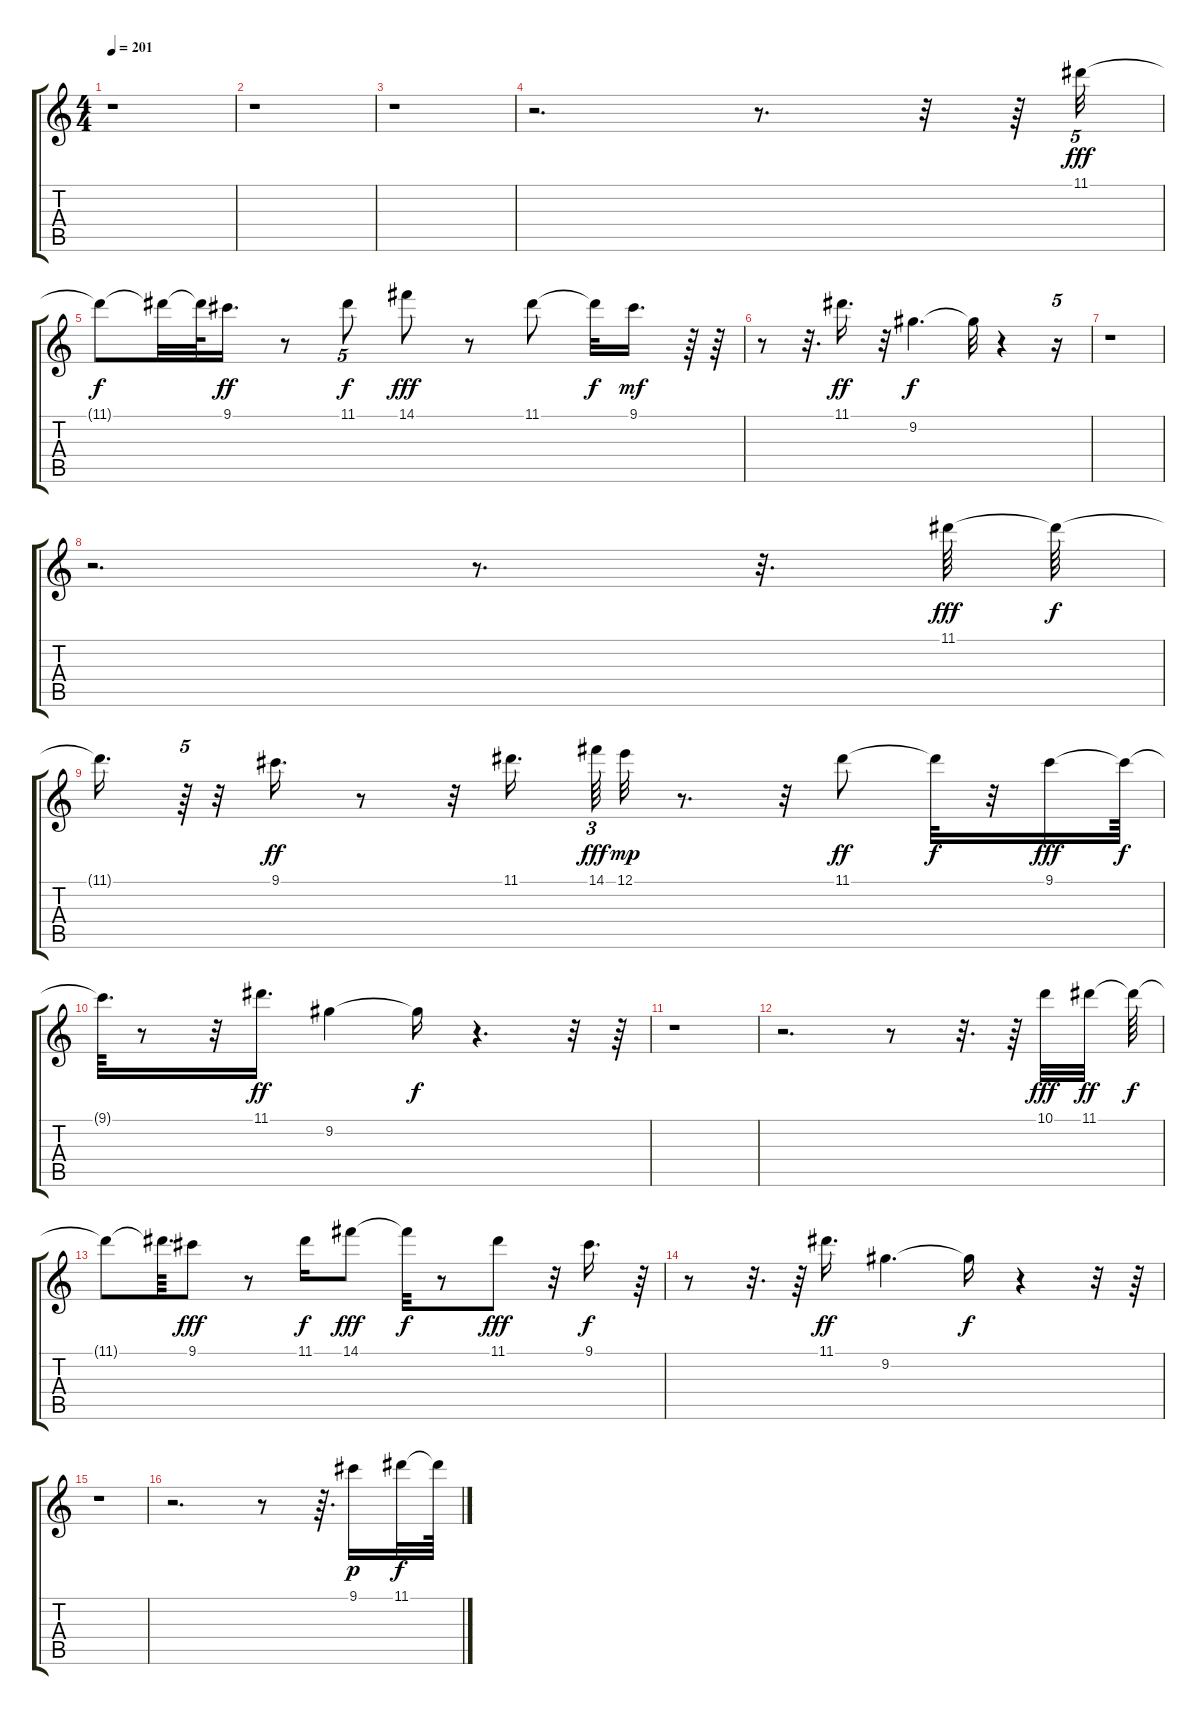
\track "" {instrument synthbass2}
\staff {score tabs}
\tuning (E4 B3 G3 D3 A2 E2) {hide}
\ts (4 4)
\tempo 201
\clef g2
\ks c
r.1{dy f} |
r.1 |
r.1 |
r.2{d} r.8{d} r.32 r.64 11.1.32{tu (5 4) dy fff} |
11.1{t}.8{dy f} 11.1{t}.32 11.1{t}.64 9.1.16{d dy ff} r.8 11.1.8{tu (5 4) dy f} 14.1.8{dy fff} r.8 11.1.8 11.1{t}.32{dy f} 9.1.16{d dy mf} r.64 r.64 |
r.8 r.32{d} 11.1.16{d dy ff} r.32 9.2.4{d dy f} 9.2{t}.32 r.4 r.16{tu (5 4)} |
r.1 |
r.2{d} r.8{d} r.32{d} 11.1.64{dy fff} 11.1{t}.64{dy f} |
11.1{t}.16{d} r.64{tu (5 4)} r.32 9.1.16{d dy ff} r.8 r.32 11.1.16{d} 14.1.64{tu (3 2) dy fff} 12.1.32{dy mp} r.8{d} r.32 11.1.8{dy ff} 11.1{t}.32{dy f} r.32 9.1.16{dy fff} 9.1{t}.64{dy f} |
9.1{t}.64{d} r.8 r.32 11.1.16{d dy ff} 9.2.4 9.2{t}.16{dy f} r.4{d} r.32 r.64 |
r.1 |
r.2{d} r.8 r.32{d} r.64 10.1.32{dy fff} 11.1.32{dy ff} 11.1{t}.64{dy f} |
11.1{t}.8 11.1{t}.64{d} 9.1.8{dy fff} r.8 11.1.16{dy f} 14.1.8{dy fff} 14.1{t}.32{dy f} r.8 11.1.8{dy fff} r.32 9.1.16{d dy f} r.64 |
r.8 r.32{d} r.64 11.1.16{d dy ff} 9.2.4{d} 9.2{t}.16{dy f} r.4 r.32 r.64 |
r.1 |
r.2{d} r.8 r.64{d} 9.1.16{dy p} 11.1.32{dy f} 11.1{t}.64
